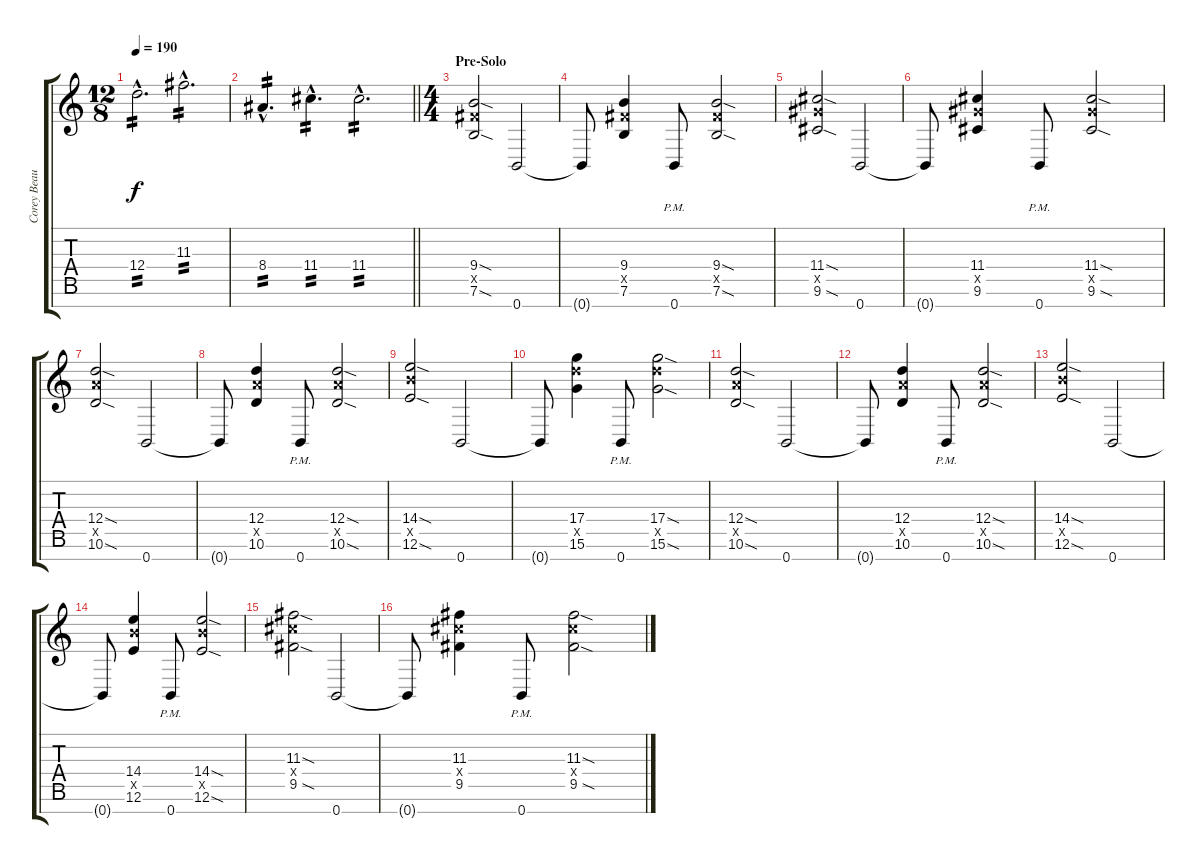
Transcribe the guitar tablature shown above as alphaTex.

\track ("Corey Beaulieu" "Corey Beau") {instrument distortionguitar}
\staff {score tabs}
\tuning (E4 B3 G3 D3 A2 E2 B1) {hide}
\ts (12 8)
\tempo 190
\clef g2
\ks c
12.4{hac}.2{d tp 2 dy f} 11.3{hac}.2{d tp 2} |
\barLineRight lightlight
8.4{hac}.4{d tp 2} 11.4{hac}.4{d tp 2} 11.4{hac}.2{d tp 2} |
\ts (4 4)
\section ("" "Pre-Solo")
(9.4{sod} 9.5{x} 7.6{sod}).2 0.7.2 |
0.7{t}.8 (9.4 9.5{x} 7.6).4 0.7{pm}.8 (9.4{sod} 9.5{x} 7.6{sod}).2 |
(11.4{sod} 11.5{x} 9.6{sod}).2 0.7.2 |
0.7{t}.8 (11.4 11.5{x} 9.6).4 0.7{pm}.8 (11.4{sod} 11.5{x} 9.6{sod}).2 |
(12.4{sod} 12.5{x} 10.6{sod}).2 0.7.2 |
0.7{t}.8 (12.4 12.5{x} 10.6).4 0.7{pm}.8 (12.4{sod} 12.5{x} 10.6{sod}).2 |
(14.4{sod} 14.5{x} 12.6{sod}).2 0.7.2 |
0.7{t}.8 (17.4 17.5{x} 15.6).4 0.7{pm}.8 (17.4{sod} 17.5{x} 15.6{sod}).2 |
(12.4{sod} 12.5{x} 10.6{sod}).2 0.7.2 |
0.7{t}.8 (12.4 12.5{x} 10.6).4 0.7{pm}.8 (12.4{sod} 12.5{x} 10.6{sod}).2 |
(14.4{sod} 14.5{x} 12.6{sod}).2 0.7.2 |
0.7{t}.8 (14.4 14.5{x} 12.6).4 0.7{pm}.8 (14.4{sod} 14.5{x} 12.6{sod}).2 |
(11.3{sod} 11.4{x} 9.5{sod}).2 0.7.2 |
0.7{t}.8 (11.3 11.4{x} 9.5).4 0.7{pm}.8 (11.3{sod} 11.4{x} 9.5{sod}).2
